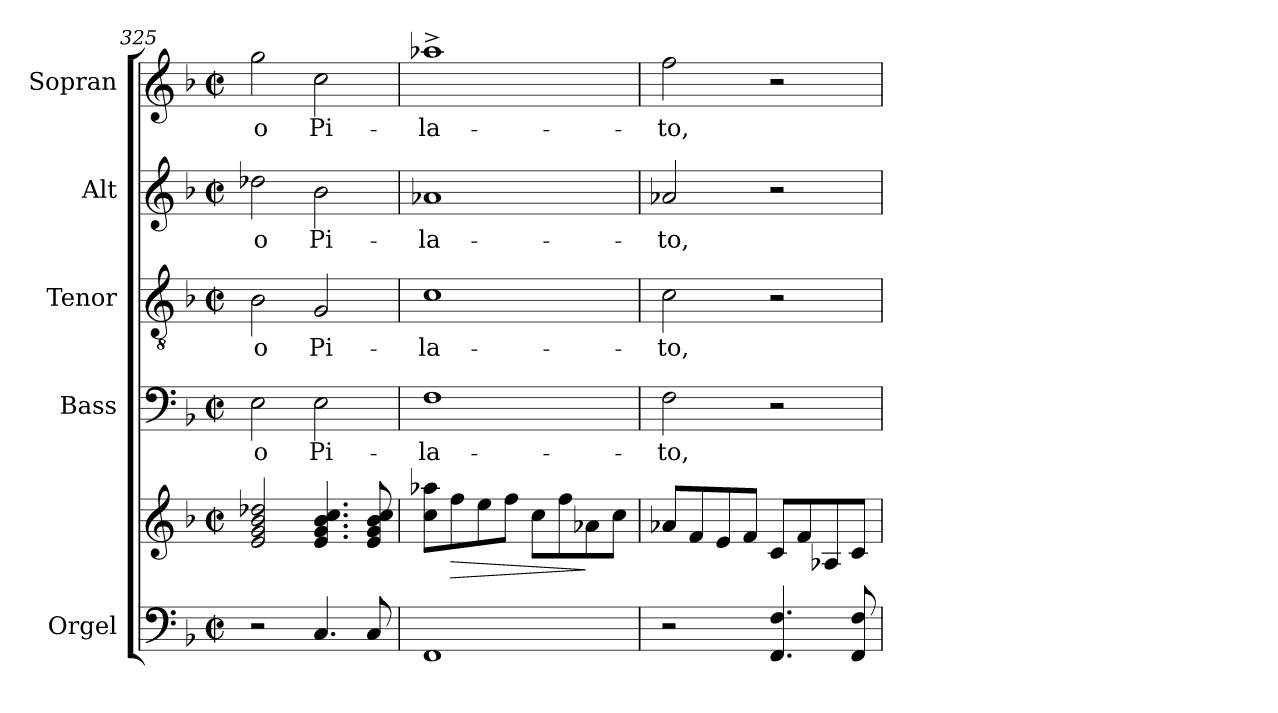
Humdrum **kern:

**kern	**kern	**dynam	**kern	**text	**kern	**text	**kern	**text	**kern	**text
*part5	*part5	*part5	*part4	*part4	*part3	*part3	*part2	*part2	*part1	*part1
*staff6	*staff5	*staff5/6	*staff4	*staff4	*staff3	*staff3	*staff2	*staff2	*staff1	*staff1
*I"Orgel	*	*	*I"Bass	*	*I"Tenor	*	*I"Alt	*	*I"Sopran	*
*I'Org.	*	*	*I'B.	*	*I'T.	*	*I'A.	*	*I'S.	*
*clefF4	*clefG2	*	*clefF4	*	*clefGv2	*	*clefG2	*	*clefG2	*
*k[b-]	*k[b-]	*	*k[b-]	*	*k[b-]	*	*k[b-]	*	*k[b-]	*
*F:	*F:	*	*F:	*	*F:	*	*F:	*	*F:	*
*M2/2	*M2/2	*	*M2/2	*	*M2/2	*	*M2/2	*	*M2/2	*
*met(c|)	*met(c|)	*	*met(c|)	*	*met(c|)	*	*met(c|)	*	*met(c|)	*
=325	=325	=325	=325	=325	=325	=325	=325	=325	=325	=325
!	!	!	!	!LO:LY:b	!	!LO:LY:b	!	!LO:LY:b	!	!LO:LY:b
2r	2e/ 2g/ 2b-/ 2dd-X/	.	2E\	-o	2B-\	-o	2dd-X\	-o	2gg\	-o
!	!	!	!	!LO:LY:b	!	!LO:LY:b	!	!LO:LY:b	!	!LO:LY:b
4.C/	4.e/ 4.g/ 4.b-/ 4.cc/	.	2E\	Pi-	2G/	Pi-	2b-\	Pi-	2cc\	Pi-
8C/	8e/ 8g/ 8b-/ 8cc/	.	.	.	.	.	.	.	.	.
=326	=326	=326	=326	=326	=326	=326	=326	=326	=326	=326
!	!	!	!	!LO:LY:b	!	!LO:LY:b	!	!LO:LY:b	!	!LO:LY:b
1FF	8cc\ 8aa-X\L	.	1F	-la-	1c	-la-	1a-X	-la-	1aa-X^>	-la-
!	!	!LO:HP:b	!	!	!	!	!	!	!	!
.	8ff\	>	.	.	.	.	.	.	.	.
.	8ee\	.	.	.	.	.	.	.	.	.
.	8ff\J	.	.	.	.	.	.	.	.	.
.	8cc\L	.	.	.	.	.	.	.	.	.
.	8ff\	.	.	.	.	.	.	.	.	.
.	8a-X\	]	.	.	.	.	.	.	.	.
.	8cc\J	.	.	.	.	.	.	.	.	.
=327	=327	=327	=327	=327	=327	=327	=327	=327	=327	=327
!	!	!	!	!LO:LY:b	!	!LO:LY:b	!	!LO:LY:b	!	!LO:LY:b
2r	8a-X/L	.	2F\	-to,	2c\	-to,	2a-X/	-to,	2ff\	-to,
.	8f/	.	.	.	.	.	.	.	.	.
.	8e/	.	.	.	.	.	.	.	.	.
.	8f/J	.	.	.	.	.	.	.	.	.
4.FF/ 4.F/	8c/L	.	2r	.	2r	.	2r	.	2r	.
.	8f/	.	.	.	.	.	.	.	.	.
.	8A-X/	.	.	.	.	.	.	.	.	.
8FF/ 8F/	8c/J	.	.	.	.	.	.	.	.	.
=	=	=	=	=	=	=	=	=	=	=
*-	*-	*-	*-	*-	*-	*-	*-	*-	*-	*-
